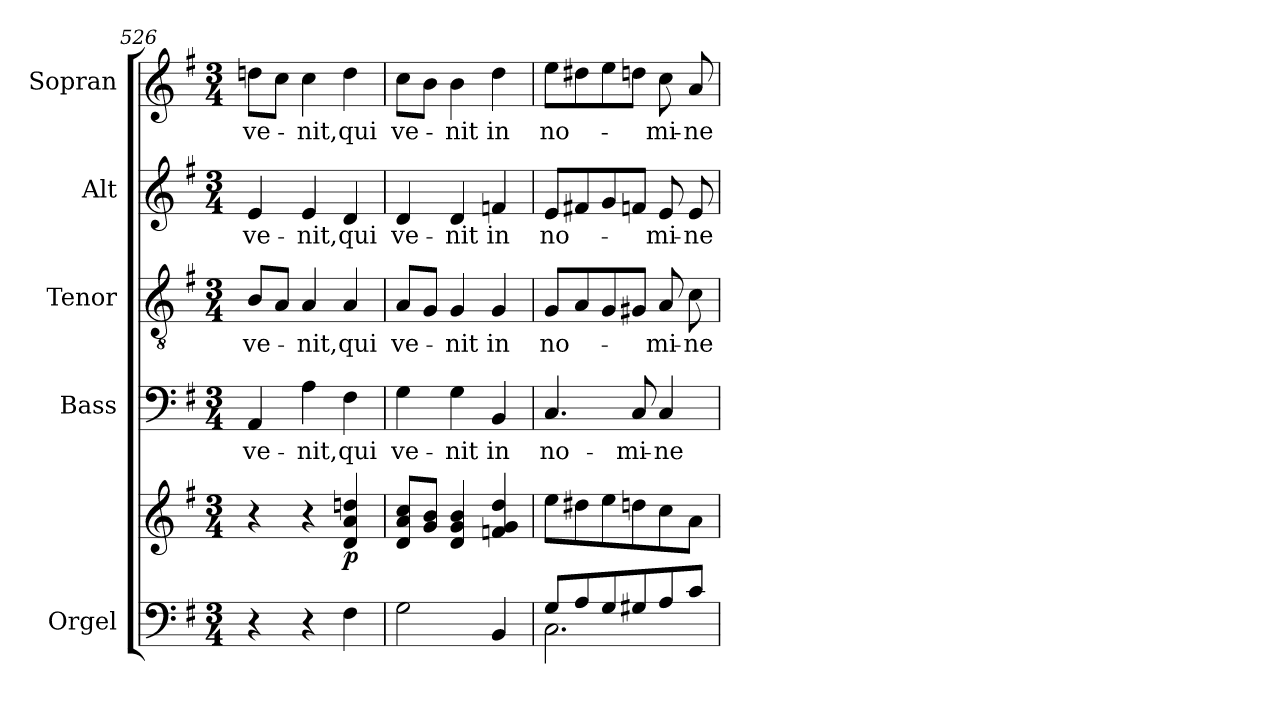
**kern	**kern	**dynam	**kern	**text	**kern	**text	**kern	**text	**kern	**text
*part5	*part5	*part5	*part4	*part4	*part3	*part3	*part2	*part2	*part1	*part1
*staff6	*staff5	*staff5/6	*staff4	*staff4	*staff3	*staff3	*staff2	*staff2	*staff1	*staff1
*I"Orgel	*	*	*I"Bass	*	*I"Tenor	*	*I"Alt	*	*I"Sopran	*
*I'Org.	*	*	*I'B	*	*I'T	*	*I'A	*	*I'S	*
*clefF4	*clefG2	*	*clefF4	*	*clefGv2	*	*clefG2	*	*clefG2	*
*k[f#]	*k[f#]	*	*k[f#]	*	*k[f#]	*	*k[f#]	*	*k[f#]	*
*G:	*G:	*	*G:	*	*G:	*	*G:	*	*G:	*
*M3/4	*M3/4	*	*M3/4	*	*M3/4	*	*M3/4	*	*M3/4	*
=526	=526	=526	=526	=526	=526	=526	=526	=526	=526	=526
!	!	!	!	!LO:LY:b	!	!LO:LY:b	!	!LO:LY:b	!	!LO:LY:b
4r	4r	.	4AA/	ve-	8B/L	ve-	4e/	ve-	8ddn\L	ve-
.	.	.	.	.	8A/J	.	.	.	8cc\J	.
!	!	!	!	!LO:LY:b	!	!LO:LY:b	!	!LO:LY:b	!	!LO:LY:b
4r	4r	.	4A\	-nit,	4A/	-nit,	4e/	-nit,	4cc\	-nit,
!	!	!LO:DY:b	!	!LO:LY:b	!	!LO:LY:b	!	!LO:LY:b	!	!LO:LY:b
4F#\	4d/ 4a/ 4ddn/	p	4F#\	qui	4A/	qui	4d/	qui	4dd\	qui
=527	=527	=527	=527	=527	=527	=527	=527	=527	=527	=527
!	!	!	!	!LO:LY:b	!	!LO:LY:b	!	!LO:LY:b	!	!LO:LY:b
2G\	8d/ 8a/ 8cc/L	.	4G\	ve-	8A/L	ve-	4d/	ve-	8cc\L	ve-
.	8g/ 8b/J	.	.	.	8G/J	.	.	.	8b\J	.
!	!	!	!	!LO:LY:b	!	!LO:LY:b	!	!LO:LY:b	!	!LO:LY:b
.	4d/ 4g/ 4b/	.	4G\	-nit	4G/	-nit	4d/	-nit	4b\	-nit
!	!	!	!	!LO:LY:b	!	!LO:LY:b	!	!LO:LY:b	!	!LO:LY:b
4BB/	4fn/ 4g/ 4dd/	.	4BB/	in	4G/	in	4fn/	in	4dd\	in
=528	=528	=528	=528	=528	=528	=528	=528	=528	=528	=528
*^	*	*	*	*	*	*	*	*	*	*
!	!	!	!	!	!LO:LY:b	!	!LO:LY:b	!	!LO:LY:b	!	!LO:LY:b
8G/L	2.C\	8ee\L	.	4.C/	no-	8G/L	no-	8e/L	no-	8ee\L	no-
8A/	.	8dd#X\	.	.	.	8A/	.	8f#X/	.	8dd#X\	.
8G/	.	8ee\	.	.	.	8G/	.	8g/	.	8ee\	.
!	!	!	!	!	!LO:LY:b	!	!	!	!	!	!
8G#X/	.	8ddn\	.	8C/	-mi-	8G#X/J	.	8fn/J	.	8ddn\J	.
!	!	!	!	!	!LO:LY:b	!	!LO:LY:b	!	!LO:LY:b	!	!LO:LY:b
8A/	.	8cc\	.	4C/	-ne	8A/	-mi-	8e/	-mi-	8cc\	-mi-
!	!	!	!	!	!	!	!LO:LY:b	!	!LO:LY:b	!	!LO:LY:b
8c/J	.	8a\J	.	.	.	8c\	-ne	8e/	-ne	8a/	-ne
*v	*v	*	*	*	*	*	*	*	*	*	*
=	=	=	=	=	=	=	=	=	=	=
*-	*-	*-	*-	*-	*-	*-	*-	*-	*-	*-
